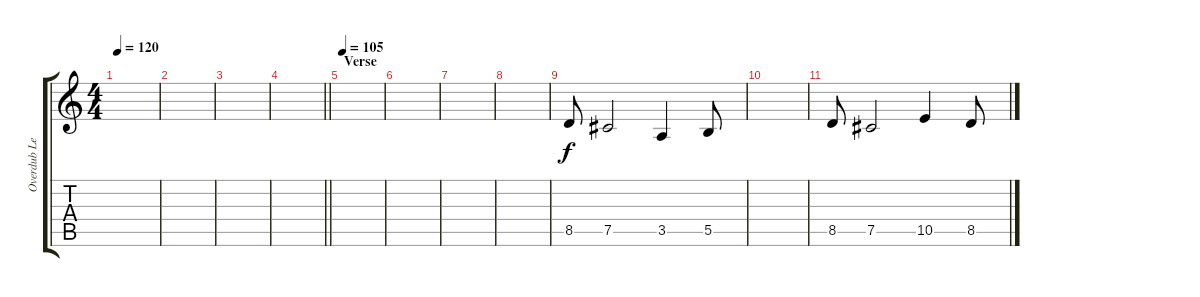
\track ("Overdub Left" "Overdub Le") {instrument distortionguitar}
\staff {score tabs}
\tuning (Db4 Ab3 E3 B2 Gb2 B1) {hide}
\ts (4 4)
\tempo 120
\clef g2
\ks c
|
|
|
\barLineRight lightlight
|
\section ("" "Verse")
\tempo 105
|
|
|
|
8.5.8{volume 15} 7.5.2 3.5.4 5.5.8 |
|
8.5.8 7.5.2 10.5.4 8.5.8
